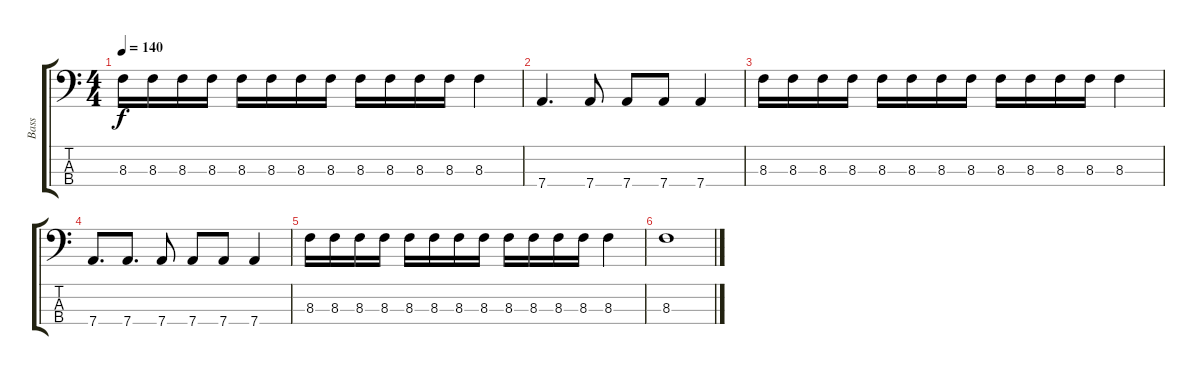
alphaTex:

\track ("Bass" "Bass") {instrument electricbasspick}
\staff {score tabs}
\tuning (G2 D2 A1 D1) {hide}
\ts (4 4)
\tempo 140
\clef f4
\ks c
8.3.16{dy f} 8.3.16 8.3.16 8.3.16 8.3.16 8.3.16 8.3.16 8.3.16 8.3.16 8.3.16 8.3.16 8.3.16 8.3.4 |
7.4.4{d} 7.4.8 7.4.8 7.4.8 7.4.4 |
8.3.16 8.3.16 8.3.16 8.3.16 8.3.16 8.3.16 8.3.16 8.3.16 8.3.16 8.3.16 8.3.16 8.3.16 8.3.4 |
7.4.8{d} 7.4.8{d} 7.4.8 7.4.8 7.4.8 7.4.4 |
8.3.16 8.3.16 8.3.16 8.3.16 8.3.16 8.3.16 8.3.16 8.3.16 8.3.16 8.3.16 8.3.16 8.3.16 8.3.4 |
8.3.1{volume 0}
